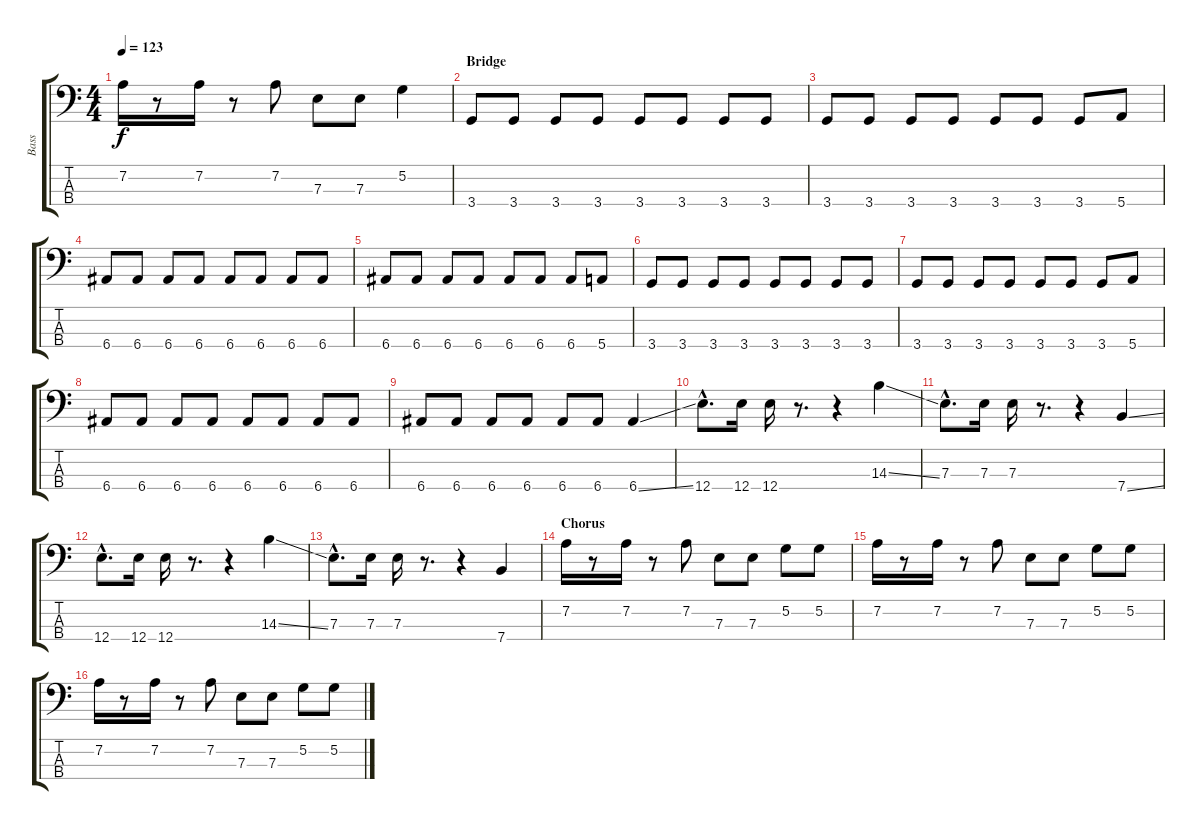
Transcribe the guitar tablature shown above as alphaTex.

\track ("Bass" "Bass") {instrument electricbassfinger}
\staff {score tabs}
\tuning (G2 D2 A1 E1) {hide}
\ts (4 4)
\tempo 123
\clef f4
\ks c
7.2.16{dy f} r.8 7.2.16 r.8 7.2.8 7.3.8 7.3.8 5.2.4 |
\section ("" "Bridge")
3.4.8{volume 13} 3.4.8 3.4.8 3.4.8 3.4.8 3.4.8 3.4.8 3.4.8 |
3.4.8 3.4.8 3.4.8 3.4.8 3.4.8 3.4.8 3.4.8 5.4.8 |
6.4.8 6.4.8 6.4.8 6.4.8 6.4.8 6.4.8 6.4.8 6.4.8 |
6.4.8 6.4.8 6.4.8 6.4.8 6.4.8 6.4.8 6.4.8 5.4.8 |
3.4.8 3.4.8 3.4.8 3.4.8 3.4.8 3.4.8 3.4.8 3.4.8 |
3.4.8 3.4.8 3.4.8 3.4.8 3.4.8 3.4.8 3.4.8 5.4.8 |
6.4.8 6.4.8 6.4.8 6.4.8 6.4.8 6.4.8 6.4.8 6.4.8 |
6.4.8 6.4.8 6.4.8 6.4.8 6.4.8 6.4.8 6.4{ss}.4 |
12.4{hac}.8{d volume 13} 12.4.16 12.4.16 r.8{d} r.4 14.3{ss}.4 |
7.3{hac}.8{d} 7.3.16 7.3.16 r.8{d} r.4 7.4{ss}.4 |
12.4{hac}.8{d} 12.4.16 12.4.16 r.8{d} r.4 14.3{ss}.4 |
7.3{hac}.8{d} 7.3.16 7.3.16 r.8{d} r.4 7.4.4 |
\section ("" "Chorus")
7.2.16{volume 16} r.8 7.2.16 r.8 7.2.8 7.3.8 7.3.8 5.2.8 5.2.8 |
7.2.16 r.8 7.2.16 r.8 7.2.8 7.3.8 7.3.8 5.2.8 5.2.8 |
7.2.16 r.8 7.2.16 r.8 7.2.8 7.3.8 7.3.8 5.2.8 5.2.8
